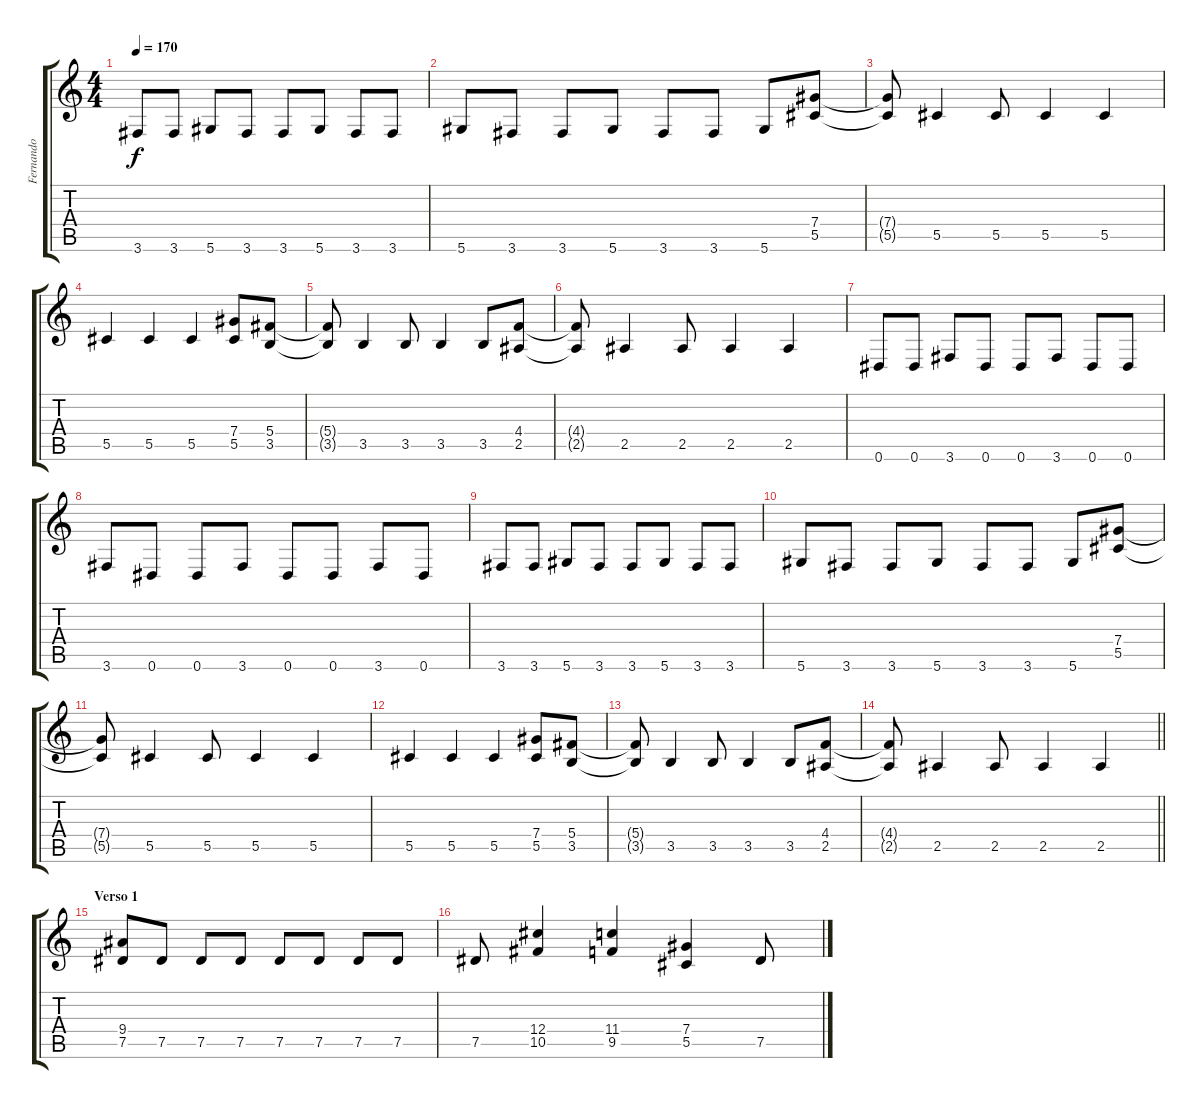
\track ("Fernando" "Fernando") {instrument distortionguitar}
\staff {score tabs}
\tuning (Eb4 Bb3 Gb3 Db3 Ab2 Eb2) {hide}
\ts (4 4)
\tempo 170
\clef g2
\ks c
3.6.8{dy f} 3.6.8 5.6.8 3.6.8 3.6.8 5.6.8 3.6.8 3.6.8 |
5.6.8 3.6.8 3.6.8 5.6.8 3.6.8 3.6.8 5.6.8 (7.4 5.5).8 |
(7.4{t} 5.5{t}).8 5.5.4 5.5.8 5.5.4 5.5.4 |
5.5.4 5.5.4 5.5.4 (7.4 5.5).8 (5.4 3.5).8 |
(5.4{t} 3.5{t}).8 3.5.4 3.5.8 3.5.4 3.5.8 (4.4 2.5).8 |
(4.4{t} 2.5{t}).8 2.5.4 2.5.8 2.5.4 2.5.4 |
0.6.8{volume 13} 0.6.8 3.6.8 0.6.8 0.6.8 3.6.8 0.6.8 0.6.8 |
3.6.8 0.6.8 0.6.8 3.6.8 0.6.8 0.6.8 3.6.8 0.6.8 |
3.6.8 3.6.8 5.6.8 3.6.8 3.6.8 5.6.8 3.6.8 3.6.8 |
5.6.8 3.6.8 3.6.8 5.6.8 3.6.8 3.6.8 5.6.8 (7.4 5.5).8 |
(7.4{t} 5.5{t}).8 5.5.4 5.5.8 5.5.4 5.5.4 |
5.5.4 5.5.4 5.5.4 (7.4 5.5).8 (5.4 3.5).8 |
(5.4{t} 3.5{t}).8 3.5.4 3.5.8 3.5.4 3.5.8 (4.4 2.5).8 |
\barLineRight lightlight
(4.4{t} 2.5{t}).8 2.5.4 2.5.8 2.5.4 2.5.4 |
\section ("" "Verso 1")
(9.4 7.5).8{volume 11} 7.5.8 7.5.8 7.5.8 7.5.8 7.5.8 7.5.8 7.5.8 |
7.5.8 (12.4 10.5).4 (11.4 9.5).4 (7.4 5.5).4 7.5.8
